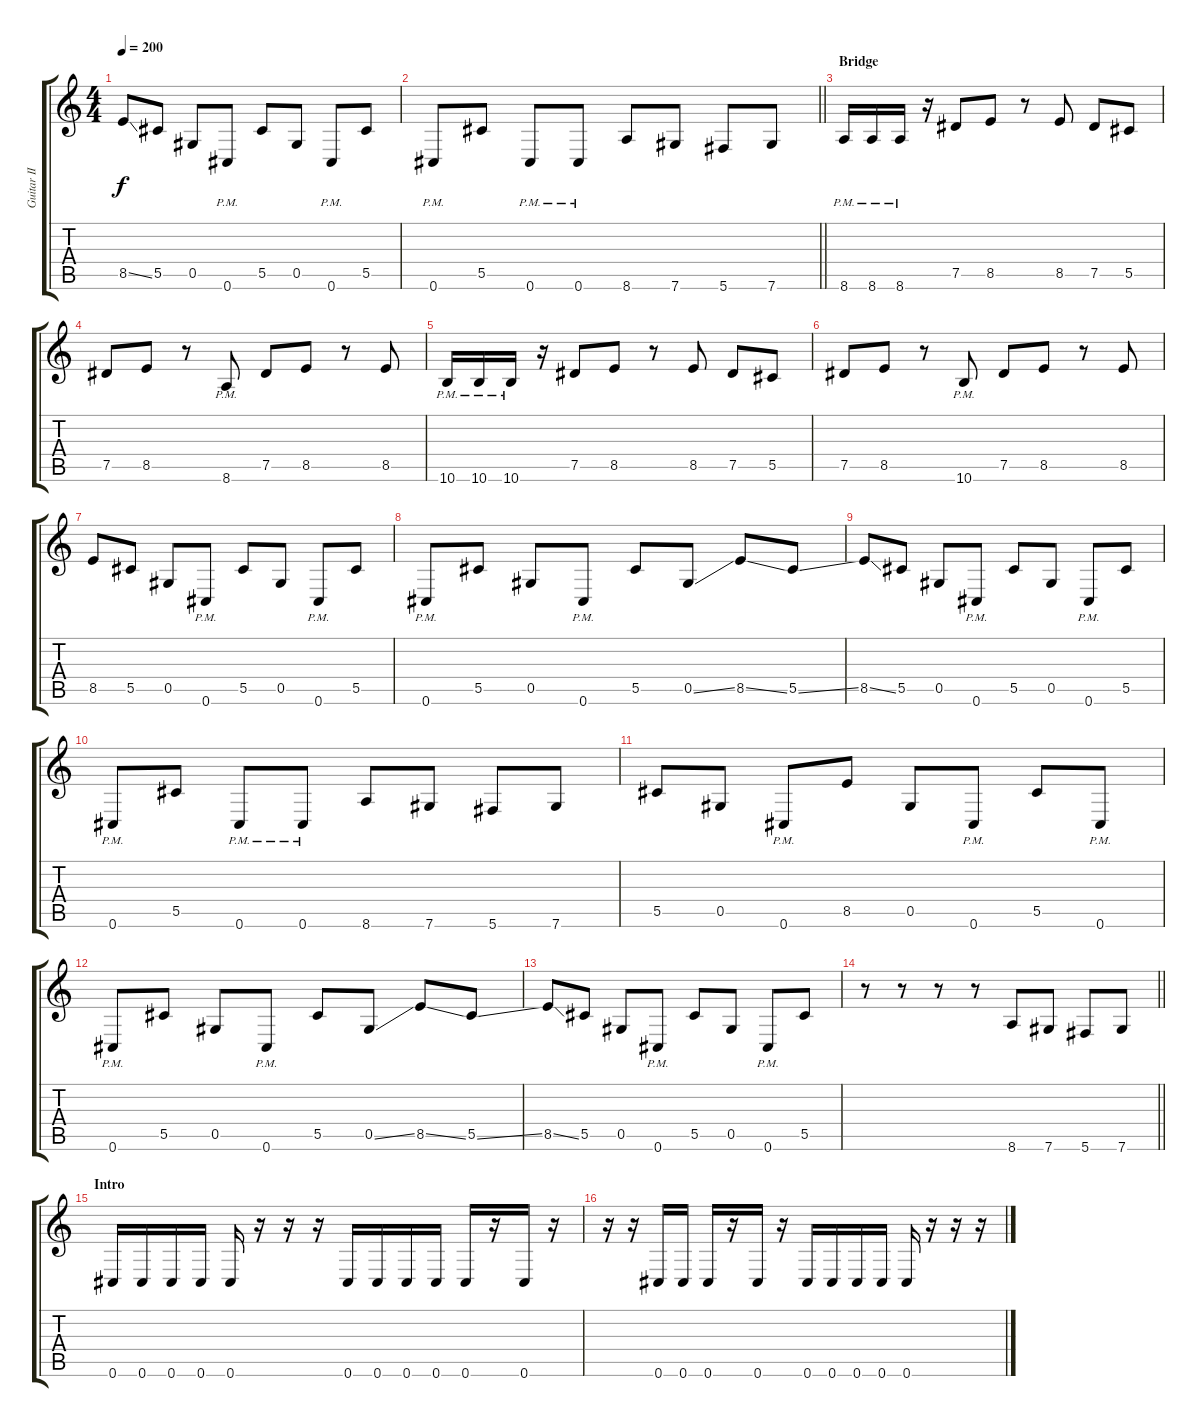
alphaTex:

\track ("Guitar II" "Guitar II") {instrument distortionguitar}
\staff {score tabs}
\tuning (Eb4 Bb3 Gb3 Db3 Ab2 Db2) {hide}
\ts (4 4)
\tempo 200
\clef g2
\ks c
8.5{ss}.8{dy f} 5.5.8 0.5.8 0.6{pm}.8 5.5.8 0.5.8 0.6{pm}.8 5.5.8 |
\barLineRight lightlight
0.6{pm}.8 5.5.8 0.6{pm}.8 0.6{pm}.8 8.6.8 7.6.8 5.6.8 7.6.8 |
\section ("" "Bridge")
8.6{pm}.16 8.6{pm}.16 8.6{pm}.16 r.16 7.5.8 8.5.8 r.8 8.5.8 7.5.8 5.5.8 |
7.5.8 8.5.8 r.8 8.6{pm}.8 7.5.8 8.5.8 r.8 8.5.8 |
10.6{pm}.16 10.6{pm}.16 10.6{pm}.16 r.16 7.5.8 8.5.8 r.8 8.5.8 7.5.8 5.5.8 |
7.5.8 8.5.8 r.8 10.6{pm}.8 7.5.8 8.5.8 r.8 8.5.8 |
8.5.8 5.5.8 0.5.8 0.6{pm}.8 5.5.8 0.5.8 0.6{pm}.8 5.5.8 |
0.6{pm}.8 5.5.8 0.5.8 0.6{pm}.8 5.5.8 0.5{ss}.8 8.5{ss}.8 5.5{ss}.8 |
8.5{ss}.8 5.5.8 0.5.8 0.6{pm}.8 5.5.8 0.5.8 0.6{pm}.8 5.5.8 |
0.6{pm}.8 5.5.8 0.6{pm}.8 0.6{pm}.8 8.6.8 7.6.8 5.6.8 7.6.8 |
5.5.8 0.5.8 0.6{pm}.8 8.5.8 0.5.8 0.6{pm}.8 5.5.8 0.6{pm}.8 |
0.6{pm}.8 5.5.8 0.5.8 0.6{pm}.8 5.5.8 0.5{ss}.8 8.5{ss}.8 5.5{ss}.8 |
8.5{ss}.8 5.5.8 0.5.8 0.6{pm}.8 5.5.8 0.5.8 0.6{pm}.8 5.5.8 |
\barLineRight lightlight
r.8 r.8 r.8 r.8 8.6.8 7.6.8 5.6.8 7.6.8 |
\section ("" "Intro")
0.6.16 0.6.16 0.6.16 0.6.16 0.6.16 r.16 r.16 r.16 0.6.16 0.6.16 0.6.16 0.6.16 0.6.16 r.16 0.6.16 r.16 |
r.16 r.16 0.6.16 0.6.16 0.6.16 r.16 0.6.16 r.16 0.6.16 0.6.16 0.6.16 0.6.16 0.6.16 r.16 r.16 r.16
